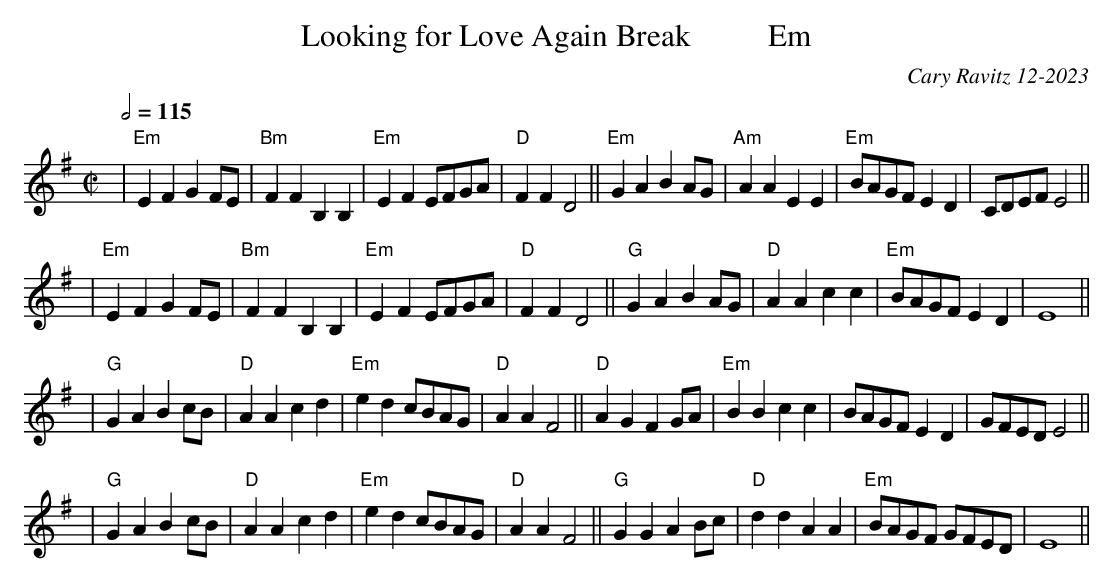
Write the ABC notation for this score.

X:1
T: Looking for Love Again Break          Em
C: Cary Ravitz 12-2023
M: C|
L: 1/8
Q: 1/2=115
K: Em
| "Em"E2 F2 G2 FE | "Bm" F2F2 B,2B,2 | "Em"E2F2 EFGA | "D"F2F2D4 || "Em"G2 A2 B2 AG | "Am"A2A2  E2E2 | "Em"BAGF E2D2 |CDEF E4 ||
| "Em"E2 F2 G2 FE | "Bm" F2F2 B,2B,2 | "Em"E2F2 EFGA | "D"F2F2D4 || "G"G2 A2 B2 AG | "D"A2 A2 c2 c2 | "Em"BAGF E2D2 |E8 ||
| "G"G2 A2 B2 cB | "D" A2 A2 c2d2| "Em"e2d2cBAG | "D"A2A2 F4 || "D"A2 G2 F2 GA | "Em" B2B2c2c2  | BAGF E2 D2 | GFED E4 ||
| "G"G2 A2 B2 cB | "D" A2 A2 c2d2| "Em"e2d2cBAG | "D"A2A2 F4 || "G"G2 G2 A2Bc | "D" d2 d2 A2A2 | "Em"BAGF GFED | E8 ||
